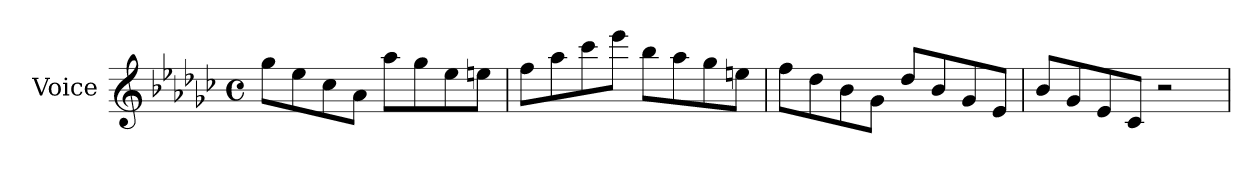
**kern
*part1
*staff1
*I"Voice
*I'Voice
*clefG2
*k[b-e-a-d-g-c-]
*M4/4
*met(c)
=1
8gg-\L
8ee-\
8cc-\
8a-\J
8aa-\L
8gg-\
8ee-\
8een\J
=2
8ff\L
8aa-\
8ccc-\
8eee-\J
8bb-\L
8aa-\
8gg-\
8een\J
=3
8ff\L
8dd-\
8b-\
8g-\J
8dd-/L
8b-/
8g-/
8e-/J
=4
8b-/L
8g-/
8e-/
8c-/J
2rcc
=
*-
